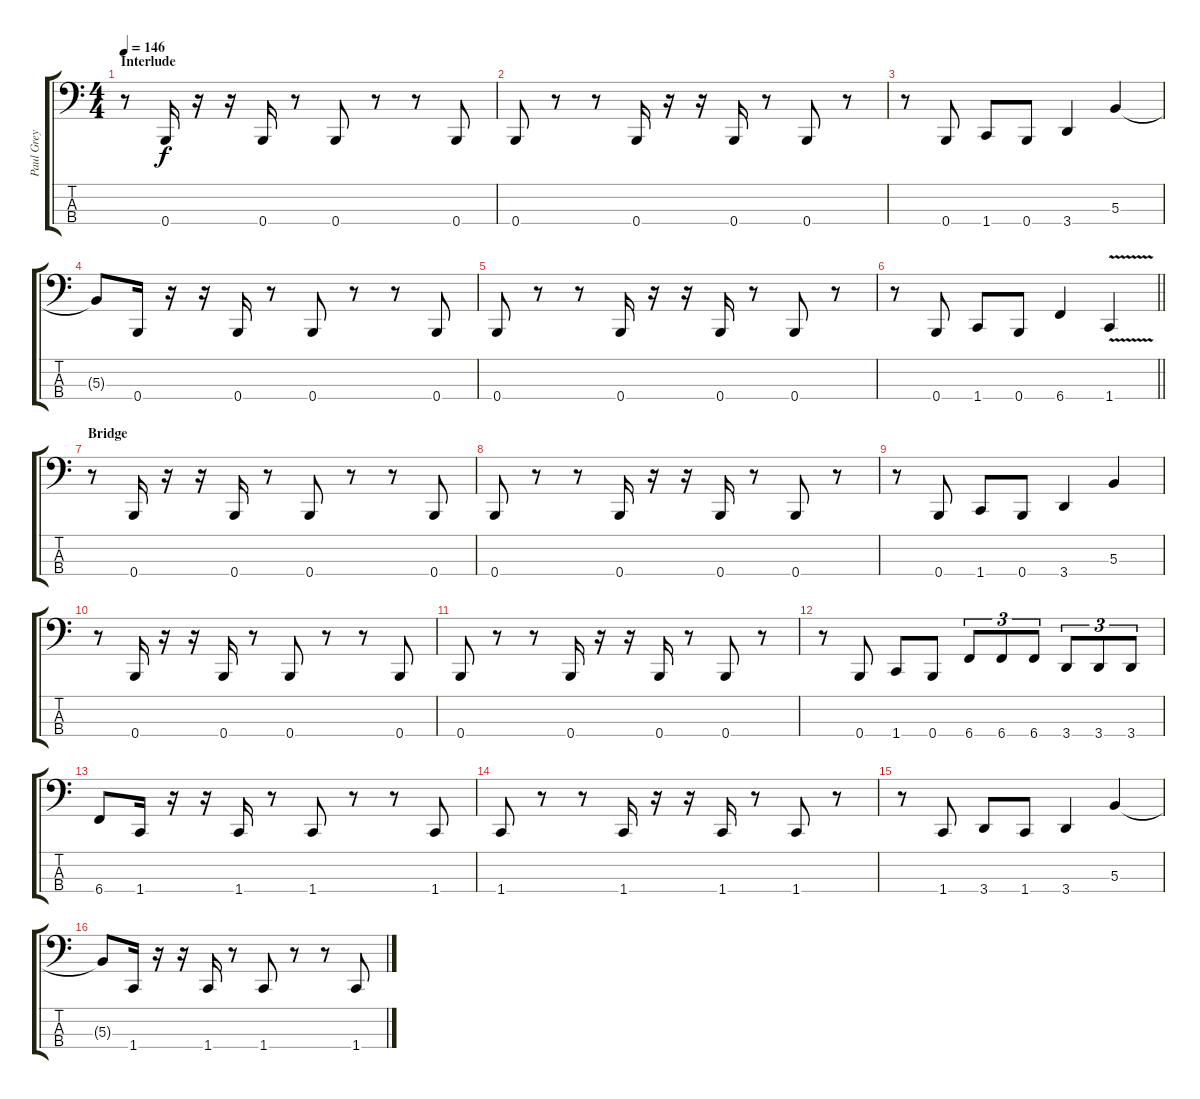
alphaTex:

\track ("Paul Grey" "Paul Grey") {instrument electricbasspick}
\staff {score tabs}
\tuning (E2 B1 Gb1 B0) {hide}
\ts (4 4)
\section ("" "Interlude")
\tempo 146
\clef f4
\ks c
r.8{dy f} 0.4.16 r.16 r.16 0.4.16 r.8 0.4.8 r.8 r.8 0.4.8 |
0.4.8 r.8 r.8 0.4.16 r.16 r.16 0.4.16 r.8 0.4.8 r.8 |
r.8 0.4.8 1.4.8 0.4.8 3.4.4 5.3.4 |
5.3{t}.8 0.4.16 r.16 r.16 0.4.16 r.8 0.4.8 r.8 r.8 0.4.8 |
0.4.8 r.8 r.8 0.4.16 r.16 r.16 0.4.16 r.8 0.4.8 r.8 |
\barLineRight lightlight
r.8 0.4.8 1.4.8 0.4.8 6.4.4 1.4{v}.4 |
\section ("" "Bridge")
r.8 0.4.16 r.16 r.16 0.4.16 r.8 0.4.8 r.8 r.8 0.4.8 |
0.4.8 r.8 r.8 0.4.16 r.16 r.16 0.4.16 r.8 0.4.8 r.8 |
r.8 0.4.8 1.4.8 0.4.8 3.4.4 5.3.4 |
r.8 0.4.16 r.16 r.16 0.4.16 r.8 0.4.8 r.8 r.8 0.4.8 |
0.4.8 r.8 r.8 0.4.16 r.16 r.16 0.4.16 r.8 0.4.8 r.8 |
r.8 0.4.8 1.4.8 0.4.8 6.4.8{tu (3 2)} 6.4.8{tu (3 2)} 6.4.8{tu (3 2)} 3.4.8{tu (3 2)} 3.4.8{tu (3 2)} 3.4.8{tu (3 2)} |
6.4.8 1.4.16 r.16 r.16 1.4.16 r.8 1.4.8 r.8 r.8 1.4.8 |
1.4.8 r.8 r.8 1.4.16 r.16 r.16 1.4.16 r.8 1.4.8 r.8 |
r.8 1.4.8 3.4.8 1.4.8 3.4.4 5.3.4 |
5.3{t}.8 1.4.16 r.16 r.16 1.4.16 r.8 1.4.8 r.8 r.8 1.4.8
